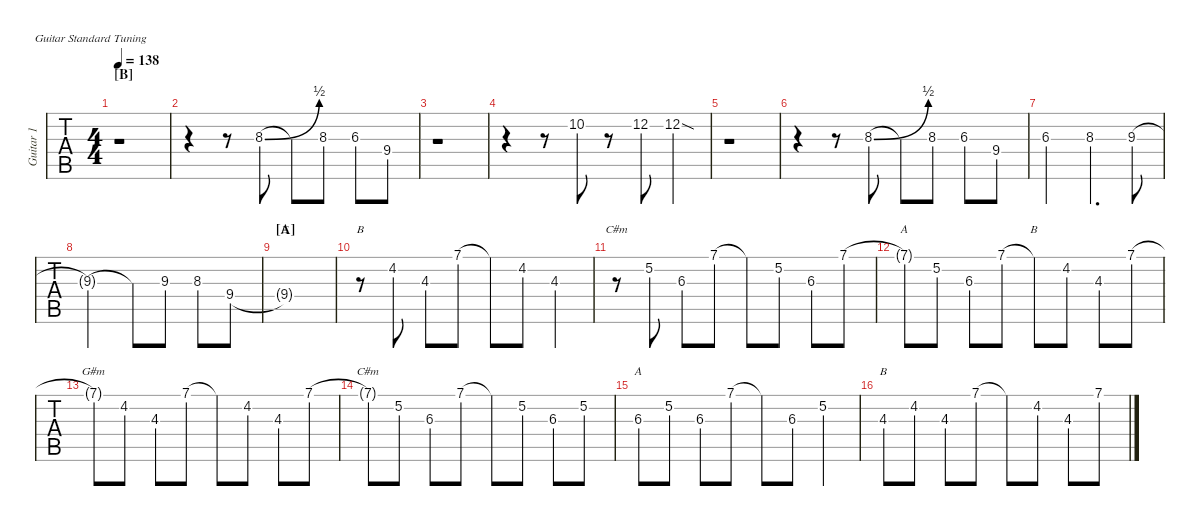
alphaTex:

\defaultSystemsLayout 4
\hideDynamics
\bracketExtendMode nobrackets
\track ("Guitar 1" "Guitar 1") {defaultSystemsLayout 4 instrument distortionguitar}
\staff {tabs}
\tuning (E4 B3 G3 D3 A2 E2)
\chord ("B" x x x x x x)
\chord ("C#m" x x x x x x)
\chord ("B" 7 x x x x x) {firstfret 7 showdiagram false showfingering false}
\chord ("G#m" 7 x x x x x) {firstfret 7 showdiagram false showfingering false}
\chord ("C#m" 7 x x x x x) {firstfret 7 showdiagram false showfingering false}
\chord ("A" 7 x x x x x) {firstfret 7 showdiagram false showfingering false}
\chord ("E" 0 0 1 2 x x) {showdiagram false showfingering false}
\chord ("A" x x 6 x x x) {firstfret 6 showdiagram false showfingering false}
\chord ("B" x x 4 x x x) {showdiagram false showfingering false}
\ts (4 4)
\section ("B" "")
\tempo 138
\clef g2
\ks c
r.1{dy mf} |
r.4 r.8 8.3{be (bend 0 0 14.399999999999999 2) acc #}.8 8.3{t}.8 8.3{acc #}.8 6.3{acc #}.8 9.4.8 |
r.1 |
r.4 r.8 10.2.8 r.8 12.2.8 12.2{sod st}.4 |
r.1 |
r.4 r.8 8.3{be (bend 0 0 15 2) acc #}.8 8.3{t}.8 8.3{acc #}.8 6.3{acc #}.8 9.4.8 |
6.3{acc #}.2 8.3{acc #}.4{d} 9.3.8 |
9.3{t}.2 9.3{t}.8 9.3.8 8.3{acc #}.8 9.4.8 |
\section ("A" "")
9.4{t}.1{ch "E"} |
r.8{ch "B" instrument violin} 4.2{acc #}.8 4.3.8 7.1.8 7.1{t}.8 4.2{acc #}.8 4.3.4 |
r.8{ch "C#m"} 5.2.8 6.3{acc #}.8 7.1.8 7.1{t}.8 5.2.8 6.3{acc #}.8 7.1.8 |
7.1{t}.8{ch "A"} 5.2.8 6.3{acc #}.8 7.1.8 7.1{t}.8{ch "B"} 4.2{acc #}.8 4.3.8 7.1.8 |
7.1{t}.8{ch "G#m"} 4.2{acc #}.8 4.3.8 7.1.8 7.1{t}.8 4.2{acc #}.8 4.3.8 7.1.8 |
7.1{t}.8{ch "C#m"} 5.2.8 6.3{acc #}.8 7.1.8 7.1{t}.8 5.2.8 6.3{acc #}.8 5.2.8 |
6.3{acc #}.8{ch "A"} 5.2.8 6.3{acc #}.8 7.1.8 7.1{t}.8 6.3{acc #}.8 5.2.4 |
4.3.8{ch "B"} 4.2{acc #}.8 4.3.8 7.1.8 7.1{t}.8 4.2{acc #}.8 4.3.8 7.1.8
